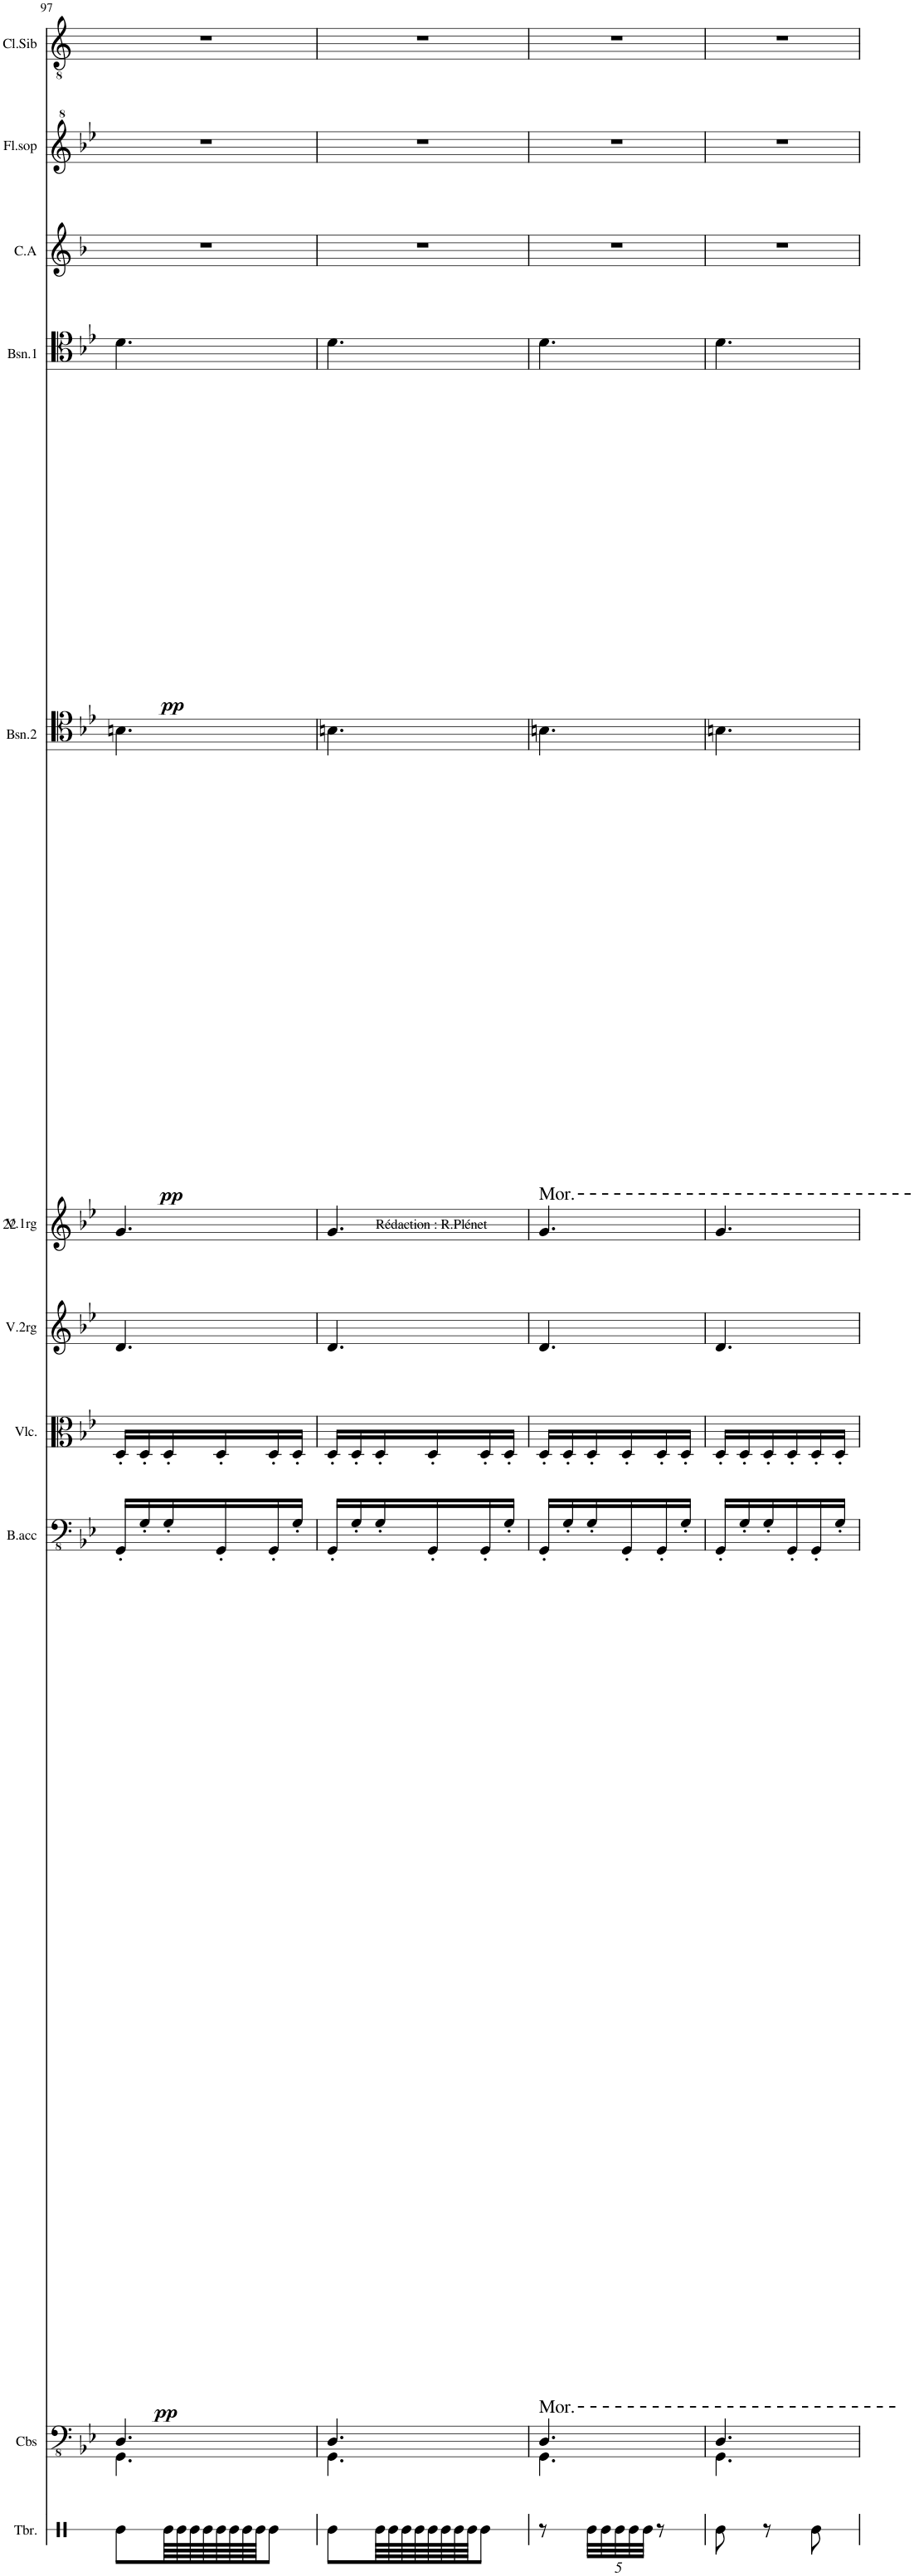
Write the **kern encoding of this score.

**kern	**kern	**kern	**dynam	**kern	**kern	**kern	**kern	**dynam	**kern	**dynam	**kern	**kern	**kern
*part11	*part10	*part9	*part9	*part8	*part7	*part6	*part5	*part5	*part4	*part4	*part3	*part2	*part1
*staff11	*staff10	*staff9	*staff9	*staff8	*staff7	*staff6	*staff5	*staff5	*staff4	*staff4	*staff3	*staff2	*staff1
*I"Tambourin	*I"Contrebasse (avec sourdine)	*I"Basse       accoustique (avec sourdine)	*	*I"Violoncelles	*I"Violons 2ème rang	*I"Violons 1er rang	*I"Basson 2	*	*I"Basson 1	*	*I"Cor Anglais	*I"Flûte à Bec     soprano	*I"Clarinette       en Sib
*I'Tbr.	*I'Cbs	*I'B.acc	*	*I'Vlc.	*I'V.2rg	*I'V.1rg	*I'Bsn.2	*	*I'Bsn.1	*	*I'C.A	*I'Fl.sop	*I'Cl.Sib
!!LO:PB:g=z
*clefX	*clefFv4	*clefFv4	*	*clefC3	*clefG2	*clefG2	*clefC4	*	*clefC4	*	*clefG2	*clefG^2	*clefGv2
*	*Trd7c12	*	*	*	*	*	*	*	*	*	*Trd4c7	*	*Trd1c2
*k[]	*k[b-e-]	*k[b-e-]	*	*k[b-e-]	*k[b-e-]	*k[b-e-]	*k[b-e-]	*	*k[b-e-]	*	*k[b-]	*k[b-e-]	*k[]
*M3/8	*M3/8	*M3/8	*	*M3/8	*M3/8	*M3/8	*M3/8	*	*M3/8	*	*M3/8	*M3/8	*M3/8
=97	=97	=97	=97	=97	=97	=97	=97	=97	=97	=97	=97	=97	=97
*	*^	*	*	*	*	*	*	*	*	*	*	*	*
!	!	!	!	!LO:DY:b	!	!	!	!	!LO:DY:b	!	!LO:DY:b	!	!	!
8Re\L	4.DD/	4.GGG\	16GGG'/LL	pp	16D'/LL	4.d/	4.g/	4.Bn\	pp	4.d\	pp	4.r	4.r	4.r
.	.	.	16GG'/	.	16D'/	.	.	.	.	.	.	.	.	.
64Re\LLL	.	.	16GG'/	.	16D'/	.	.	.	.	.	.	.	.	.
64Re\	.	.	.	.	.	.	.	.	.	.	.	.	.	.
64Re\	.	.	.	.	.	.	.	.	.	.	.	.	.	.
64Re\	.	.	.	.	.	.	.	.	.	.	.	.	.	.
64Re\	.	.	16GGG'/	.	16D'/	.	.	.	.	.	.	.	.	.
64Re\	.	.	.	.	.	.	.	.	.	.	.	.	.	.
64Re\	.	.	.	.	.	.	.	.	.	.	.	.	.	.
64Re\JJJ	.	.	.	.	.	.	.	.	.	.	.	.	.	.
8Re\J	.	.	16GGG'/	.	16D'/	.	.	.	.	.	.	.	.	.
.	.	.	16GG'/JJ	.	16D'/JJ	.	.	.	.	.	.	.	.	.
=98	=98	=98	=98	=98	=98	=98	=98	=98	=98	=98	=98	=98	=98	=98
8Re\L	4.DD/	4.GGG\	16GGG'/LL	.	16D'/LL	4.d/	4.g/	4.Bn\	.	4.d\	.	4.r	4.r	4.r
.	.	.	16GG'/	.	16D'/	.	.	.	.	.	.	.	.	.
64Re\LLL	.	.	16GG'/	.	16D'/	.	.	.	.	.	.	.	.	.
64Re\	.	.	.	.	.	.	.	.	.	.	.	.	.	.
64Re\	.	.	.	.	.	.	.	.	.	.	.	.	.	.
64Re\	.	.	.	.	.	.	.	.	.	.	.	.	.	.
64Re\	.	.	16GGG'/	.	16D'/	.	.	.	.	.	.	.	.	.
64Re\	.	.	.	.	.	.	.	.	.	.	.	.	.	.
64Re\	.	.	.	.	.	.	.	.	.	.	.	.	.	.
64Re\JJJ	.	.	.	.	.	.	.	.	.	.	.	.	.	.
8Re\J	.	.	16GGG'/	.	16D'/	.	.	.	.	.	.	.	.	.
.	.	.	16GG'/JJ	.	16D'/JJ	.	.	.	.	.	.	.	.	.
=99	=99	=99	=99	=99	=99	=99	=99	=99	=99	=99	=99	=99	=99	=99
!	!	!	!	!	!	!	!LO:TX:a:t=<font size="10"/>Mor.	!	!	!	!	!	!	!
!	!LO:TX:a:t=<font size="10"/>Mor.	!	!	!	!	!	!	!	!	!	!	!	!	!
8r	4.DD/	4.GGG\	16GGG'/LL	.	16D'/LL	4.d/	4.g/	4.Bn\	.	4.d\	.	4.r	4.r	4.r
.	.	.	16GG'/	.	16D'/	.	.	.	.	.	.	.	.	.
*Xbrackettup	*	*	*	*	*	*	*	*	*	*	*	*	*	*
40Re\LLL	.	.	16GG'/	.	16D'/	.	.	.	.	.	.	.	.	.
40Re\	.	.	.	.	.	.	.	.	.	.	.	.	.	.
40Re\	.	.	.	.	.	.	.	.	.	.	.	.	.	.
.	.	.	16GGG'/	.	16D'/	.	.	.	.	.	.	.	.	.
40Re\	.	.	.	.	.	.	.	.	.	.	.	.	.	.
40Re\JJJ	.	.	.	.	.	.	.	.	.	.	.	.	.	.
8r	.	.	16GGG'/	.	16D'/	.	.	.	.	.	.	.	.	.
.	.	.	16GG'/JJ	.	16D'/JJ	.	.	.	.	.	.	.	.	.
=100	=100	=100	=100	=100	=100	=100	=100	=100	=100	=100	=100	=100	=100	=100
8Re\	4.DD/	4.GGG\	16GGG'/LL	.	16D'/LL	4.d/	4.g/	4.Bn\	.	4.d\	.	4.r	4.r	4.r
.	.	.	16GG'/	.	16D'/	.	.	.	.	.	.	.	.	.
8r	.	.	16GG'/	.	16D'/	.	.	.	.	.	.	.	.	.
.	.	.	16GGG'/	.	16D'/	.	.	.	.	.	.	.	.	.
8Re\	.	.	16GGG'/	.	16D'/	.	.	.	.	.	.	.	.	.
.	.	.	16GG'/JJ	.	16D'/JJ	.	.	.	.	.	.	.	.	.
*	*v	*v	*	*	*	*	*	*	*	*	*	*	*	*
=	=	=	=	=	=	=	=	=	=	=	=	=	=
*-	*-	*-	*-	*-	*-	*-	*-	*-	*-	*-	*-	*-	*-
